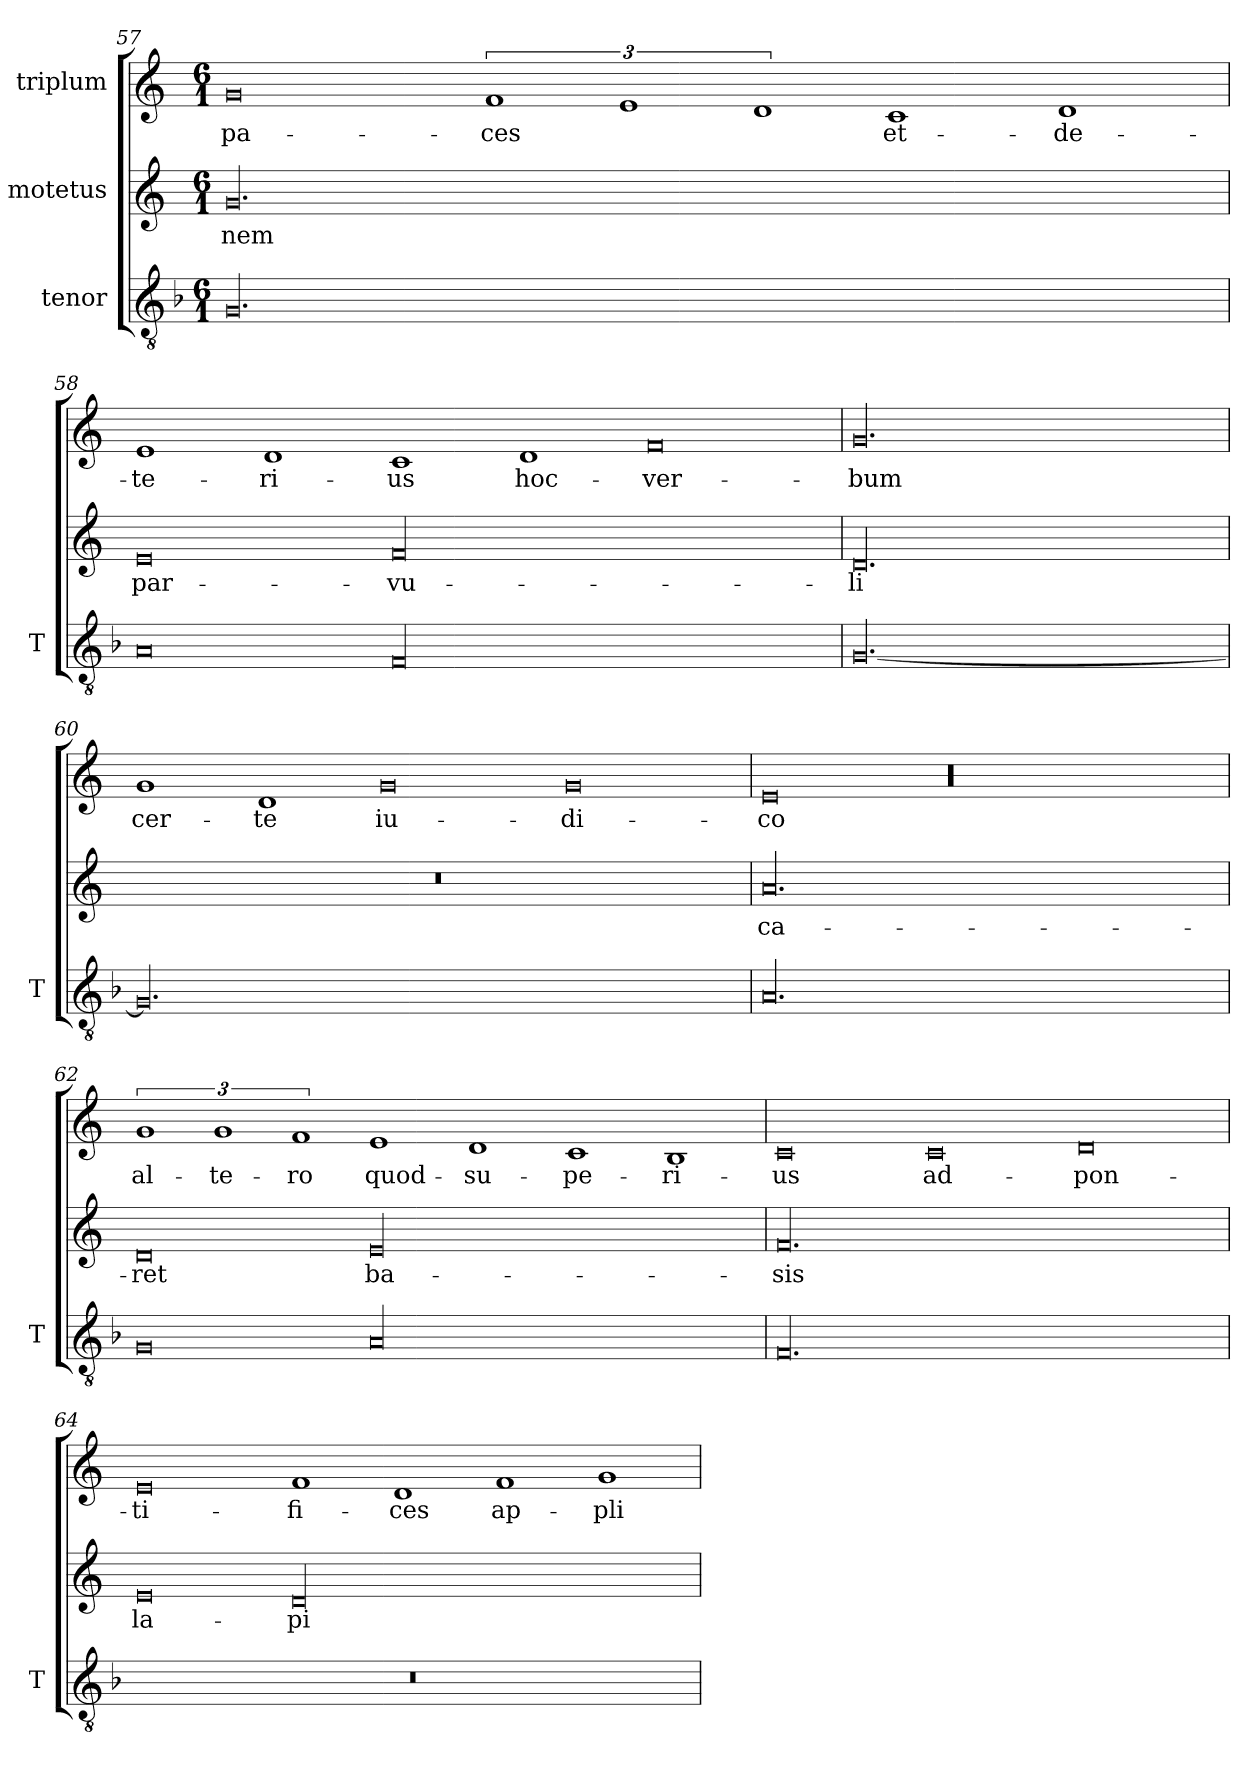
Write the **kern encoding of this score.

**kern	**kern	**text	**kern	**text
*part3	*part2	*part2	*part1	*part1
*staff3	*staff2	*staff2	*staff1	*staff1
*I"tenor	*I"motetus	*	*I"triplum	*
*I'T	*	*	*	*
*clefGv2	*clefG2	*	*clefG2	*
*k[b-]	*k[]	*	*k[]	*
*F:	*C:	*	*C:	*
*M6/1	*M6/1	*	*M6/1	*
=57	=57	=57	=57	=57
00.G/	00.g/	-nem	0g/	-pa-
.	.	.	3%2f/	-ces
.	.	.	3%2e/	.
.	.	.	3%2d/	.
.	.	.	1c/	et-
.	.	.	1d/	de-
=58	=58	=58	=58	=58
0A/	0e/	par-	1e/	-te-
.	.	.	1d/	-ri-
00F/	00f/	-vu-	1c/	-us
.	.	.	1d/	hoc-
.	.	.	0f/	ver-
=59	=59	=59	=59	=59
[00.G/	00.d/	-li	00.g/	-bum
=60	=60	=60	=60	=60
00.G/]	00.r	.	1g/	cer-
.	.	.	1d/	-te
.	.	.	0g/	iu-
.	.	.	0g/	-di-
=61	=61	=61	=61	=61
00.A/	00.a/	ca-	0e/	-co
.	.	.	00r	.
=62	=62	=62	=62	=62
0G/	0d/	-ret	3%2g/	al-
.	.	.	3%2g/	-te-
.	.	.	3%2f/	-ro
00A/	00e/	ba-	1e/	quod-
.	.	.	1d/	su-
.	.	.	1c/	-pe-
.	.	.	1B/	-ri-
!!LO:PB:g=z
=63	=63	=63	=63	=63
00.F/	00.f/	-sis	0c/	-us
.	.	.	0c/	ad-
.	.	.	0d/	pon-
=64	=64	=64	=64	=64
00.r	0e/	la-	0e/	-ti-
.	00d/	-pi-	1f/	-fi-
.	.	.	1d/	-ces
.	.	.	1f/	ap-
.	.	.	1g/	-pli-
=	=	=	=	=
*-	*-	*-	*-	*-
